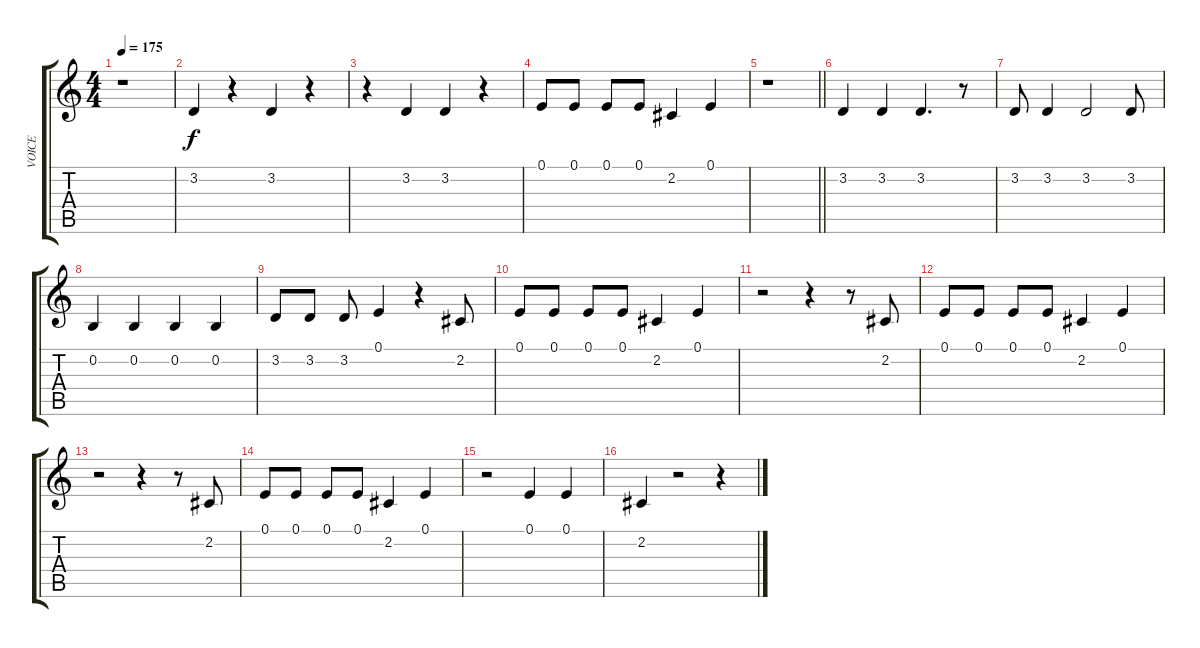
\track ("VOICE" "VOICE") {instrument altosax}
\staff {score tabs}
\tuning (E4 B3 G3 D3 A2 E2) {hide}
\ts (4 4)
\tempo 175
\clef g2
\ks c
r.1{dy f} |
3.2.4 r.4 3.2.4 r.4 |
r.4 3.2.4 3.2.4 r.4 |
0.1.8 0.1.8 0.1.8 0.1.8 2.2.4 0.1.4 |
\barLineRight lightlight
r.1 |
3.2.4 3.2.4 3.2.4{d} r.8 |
3.2.8 3.2.4 3.2.2 3.2.8 |
0.2.4 0.2.4 0.2.4 0.2.4 |
3.2.8 3.2.8 3.2.8 0.1.4 r.4 2.2.8 |
0.1.8 0.1.8 0.1.8 0.1.8 2.2.4 0.1.4 |
r.2 r.4 r.8 2.2.8 |
0.1.8 0.1.8 0.1.8 0.1.8 2.2.4 0.1.4 |
r.2 r.4 r.8 2.2.8 |
0.1.8 0.1.8 0.1.8 0.1.8 2.2.4 0.1.4 |
r.2 0.1.4 0.1.4 |
2.2.4 r.2 r.4
